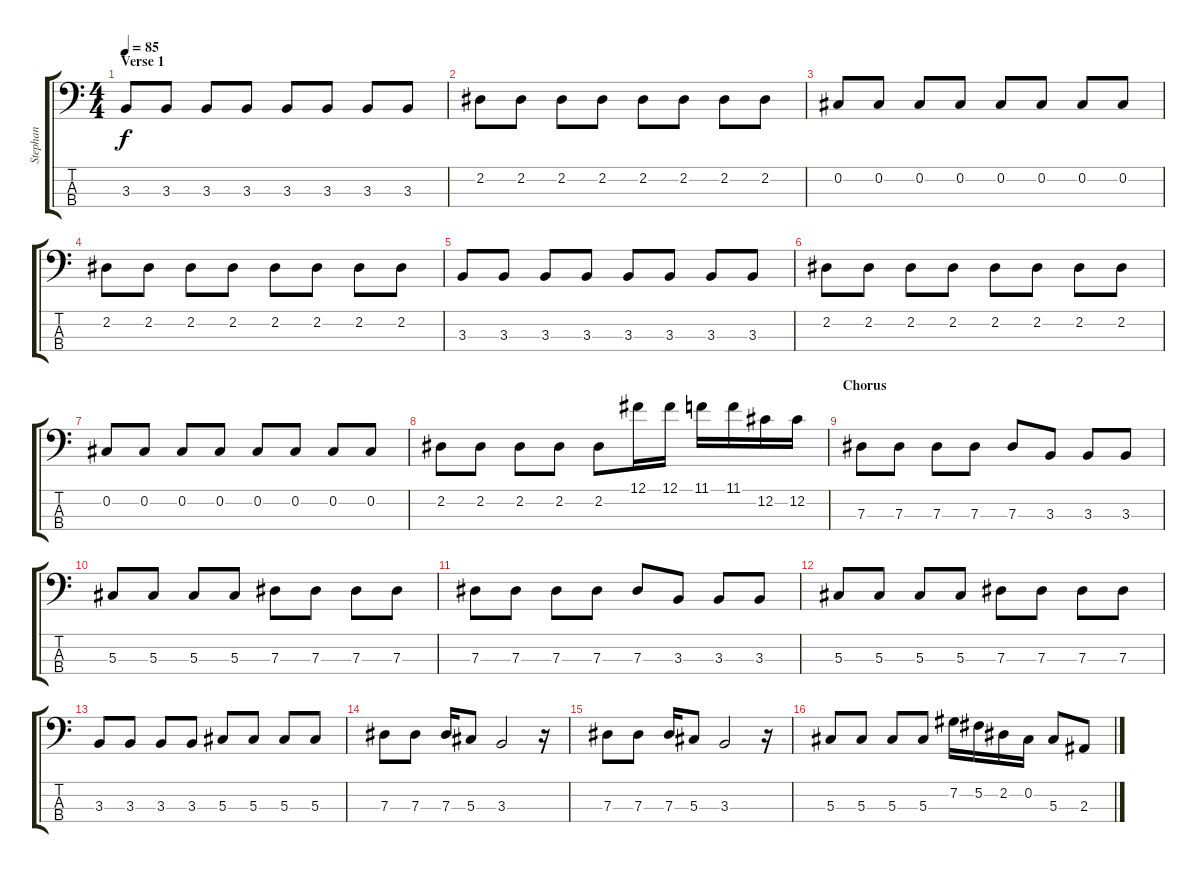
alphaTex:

\track ("Stephan" "Stephan") {instrument electricbassfinger}
\staff {score tabs}
\tuning (Gb2 Db2 Ab1 Eb1) {hide}
\ts (4 4)
\section ("" "Verse 1")
\tempo 85
\clef f4
\ks c
3.3.8{dy f} 3.3.8 3.3.8 3.3.8 3.3.8 3.3.8 3.3.8 3.3.8 |
2.2.8 2.2.8 2.2.8 2.2.8 2.2.8 2.2.8 2.2.8 2.2.8 |
0.2.8 0.2.8 0.2.8 0.2.8 0.2.8 0.2.8 0.2.8 0.2.8 |
2.2.8 2.2.8 2.2.8 2.2.8 2.2.8 2.2.8 2.2.8 2.2.8 |
3.3.8 3.3.8 3.3.8 3.3.8 3.3.8 3.3.8 3.3.8 3.3.8 |
2.2.8 2.2.8 2.2.8 2.2.8 2.2.8 2.2.8 2.2.8 2.2.8 |
0.2.8 0.2.8 0.2.8 0.2.8 0.2.8 0.2.8 0.2.8 0.2.8 |
2.2.8 2.2.8 2.2.8 2.2.8 2.2.8 12.1.16 12.1.16 11.1.16 11.1.16 12.2.16 12.2.16 |
\section ("" "Chorus")
7.3.8 7.3.8 7.3.8 7.3.8 7.3.8 3.3.8 3.3.8 3.3.8 |
5.3.8 5.3.8 5.3.8 5.3.8 7.3.8 7.3.8 7.3.8 7.3.8 |
7.3.8 7.3.8 7.3.8 7.3.8 7.3.8 3.3.8 3.3.8 3.3.8 |
5.3.8 5.3.8 5.3.8 5.3.8 7.3.8 7.3.8 7.3.8 7.3.8 |
3.3.8 3.3.8 3.3.8 3.3.8 5.3.8 5.3.8 5.3.8 5.3.8 |
7.3.8 7.3.8 7.3.16 5.3.8 3.3.2 r.16 |
7.3.8 7.3.8 7.3.16 5.3.8 3.3.2 r.16 |
5.3.8 5.3.8 5.3.8 5.3.8 7.2.16 5.2.16 2.2.16 0.2.16 5.3.8 2.3.8
